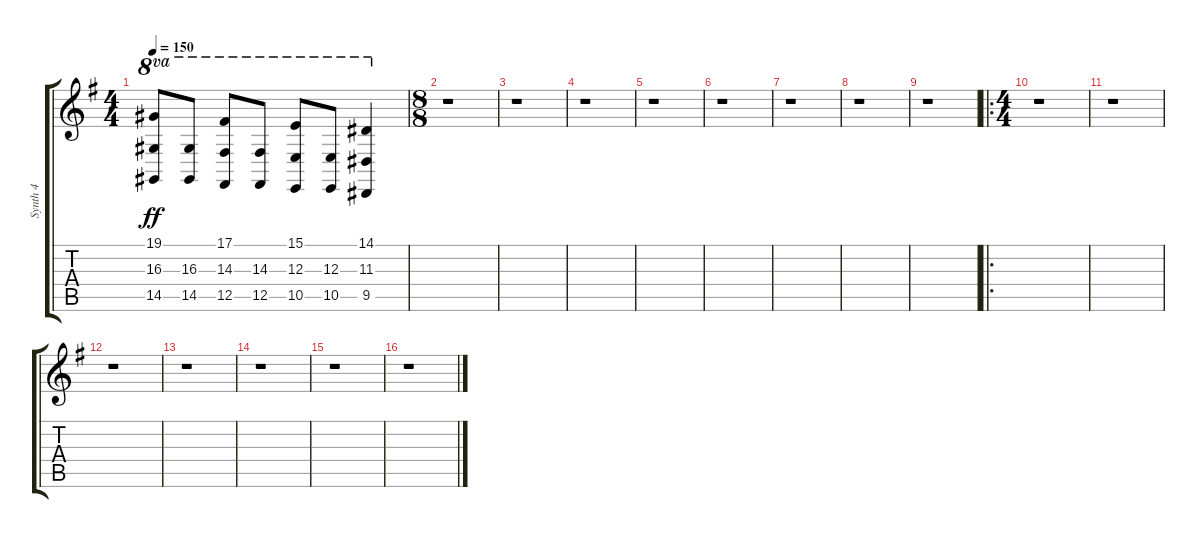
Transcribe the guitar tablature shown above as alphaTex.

\track ("Synth 4" "Synth 4") {instrument reedorgan}
\staff {score tabs}
\tuning (Db4 Ab3 E3 B2 Gb2 Db2) {hide}
\ts (4 4)
\tempo 150
\clef g2
\ks g
(19.1 16.3 14.5).8{ot 8va dy ff} (16.3 14.5).8{ot 8va} (17.1 14.3 12.5).8{ot 8va} (14.3 12.5).8{ot 8va} (15.1 12.3 10.5).8{ot 8va} (12.3 10.5).8{ot 8va} (14.1 11.3 9.5).4{ot 8va} |
\ts (8 8)
r.1 |
r.1 |
r.1 |
r.1 |
r.1 |
r.1 |
r.1 |
r.1 |
\ro
\ts (4 4)
r.1 |
r.1 |
r.1 |
r.1 |
r.1 |
r.1 |
r.1
